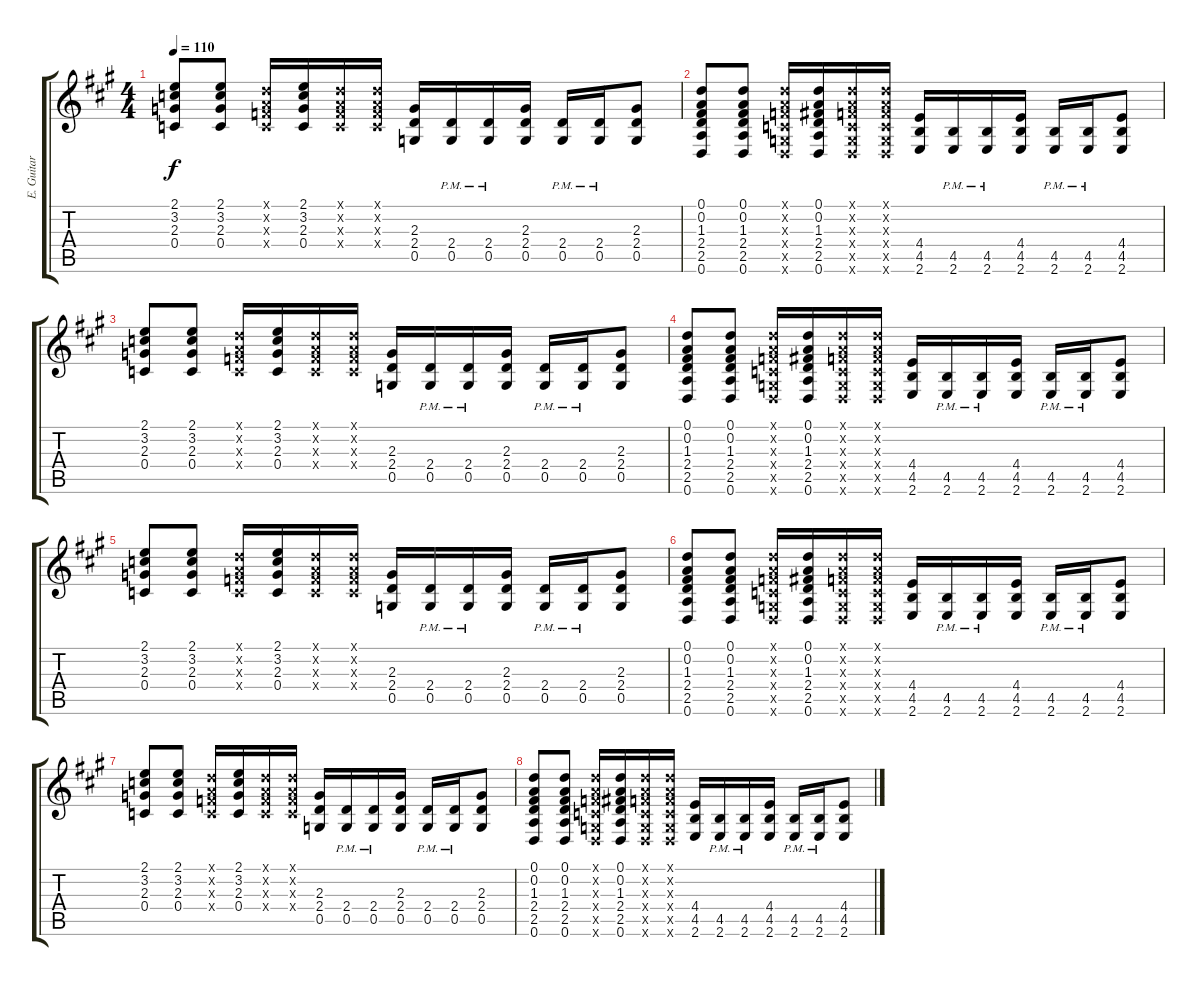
\track ("E. Guitar II" "E. Guitar ") {instrument overdrivenguitar}
\staff {score tabs}
\tuning (D4 A3 F3 C3 G2 D2) {hide}
\ts (4 4)
\tempo 110
\clef g2
\ks a
(2.1 3.2 2.3 0.4).8{dy f} (2.1 3.2 2.3 0.4).8 (0.1{x} 0.2{x} 0.3{x} 0.4{x}).16 (2.1 3.2 2.3 0.4).16 (0.1{x} 0.2{x} 0.3{x} 0.4{x}).16 (0.1{x} 0.2{x} 0.3{x} 0.4{x}).16 (2.3 2.4 0.5).16 (2.4{pm} 0.5{pm}).16 (2.4{pm} 0.5{pm}).16 (2.3 2.4 0.5).16 (2.4{pm} 0.5{pm}).16 (2.4{pm} 0.5{pm}).16 (2.3 2.4 0.5).8 |
(0.1 0.2 1.3 2.4 2.5 0.6).8 (0.1 0.2 1.3 2.4 2.5 0.6).8 (0.1{x} 0.2{x} 0.3{x} 0.4{x} 0.5{x} 0.6{x}).16 (0.1 0.2 1.3 2.4 2.5 0.6).16 (0.1{x} 0.2{x} 0.3{x} 0.4{x} 0.5{x} 0.6{x}).16 (0.1{x} 0.2{x} 0.3{x} 0.4{x} 0.5{x} 0.6{x}).16 (4.4 4.5 2.6).16 (4.5{pm} 2.6{pm}).16 (4.5{pm} 2.6{pm}).16 (4.4 4.5 2.6).16 (4.5{pm} 2.6{pm}).16 (4.5{pm} 2.6{pm}).16 (4.4 4.5 2.6).8 |
(2.1 3.2 2.3 0.4).8 (2.1 3.2 2.3 0.4).8 (0.1{x} 0.2{x} 0.3{x} 0.4{x}).16 (2.1 3.2 2.3 0.4).16 (0.1{x} 0.2{x} 0.3{x} 0.4{x}).16 (0.1{x} 0.2{x} 0.3{x} 0.4{x}).16 (2.3 2.4 0.5).16 (2.4{pm} 0.5{pm}).16 (2.4{pm} 0.5{pm}).16 (2.3 2.4 0.5).16 (2.4{pm} 0.5{pm}).16 (2.4{pm} 0.5{pm}).16 (2.3 2.4 0.5).8 |
(0.1 0.2 1.3 2.4 2.5 0.6).8 (0.1 0.2 1.3 2.4 2.5 0.6).8 (0.1{x} 0.2{x} 0.3{x} 0.4{x} 0.5{x} 0.6{x}).16 (0.1 0.2 1.3 2.4 2.5 0.6).16 (0.1{x} 0.2{x} 0.3{x} 0.4{x} 0.5{x} 0.6{x}).16 (0.1{x} 0.2{x} 0.3{x} 0.4{x} 0.5{x} 0.6{x}).16 (4.4 4.5 2.6).16 (4.5{pm} 2.6{pm}).16 (4.5{pm} 2.6{pm}).16 (4.4 4.5 2.6).16 (4.5{pm} 2.6{pm}).16 (4.5{pm} 2.6{pm}).16 (4.4 4.5 2.6).8 |
(2.1 3.2 2.3 0.4).8 (2.1 3.2 2.3 0.4).8 (0.1{x} 0.2{x} 0.3{x} 0.4{x}).16 (2.1 3.2 2.3 0.4).16 (0.1{x} 0.2{x} 0.3{x} 0.4{x}).16 (0.1{x} 0.2{x} 0.3{x} 0.4{x}).16 (2.3 2.4 0.5).16 (2.4{pm} 0.5{pm}).16 (2.4{pm} 0.5{pm}).16 (2.3 2.4 0.5).16 (2.4{pm} 0.5{pm}).16 (2.4{pm} 0.5{pm}).16 (2.3 2.4 0.5).8 |
(0.1 0.2 1.3 2.4 2.5 0.6).8 (0.1 0.2 1.3 2.4 2.5 0.6).8 (0.1{x} 0.2{x} 0.3{x} 0.4{x} 0.5{x} 0.6{x}).16 (0.1 0.2 1.3 2.4 2.5 0.6).16 (0.1{x} 0.2{x} 0.3{x} 0.4{x} 0.5{x} 0.6{x}).16 (0.1{x} 0.2{x} 0.3{x} 0.4{x} 0.5{x} 0.6{x}).16 (4.4 4.5 2.6).16 (4.5{pm} 2.6{pm}).16 (4.5{pm} 2.6{pm}).16 (4.4 4.5 2.6).16 (4.5{pm} 2.6{pm}).16 (4.5{pm} 2.6{pm}).16 (4.4 4.5 2.6).8 |
(2.1 3.2 2.3 0.4).8 (2.1 3.2 2.3 0.4).8 (0.1{x} 0.2{x} 0.3{x} 0.4{x}).16 (2.1 3.2 2.3 0.4).16 (0.1{x} 0.2{x} 0.3{x} 0.4{x}).16 (0.1{x} 0.2{x} 0.3{x} 0.4{x}).16 (2.3 2.4 0.5).16 (2.4{pm} 0.5{pm}).16 (2.4{pm} 0.5{pm}).16 (2.3 2.4 0.5).16 (2.4{pm} 0.5{pm}).16 (2.4{pm} 0.5{pm}).16 (2.3 2.4 0.5).8 |
(0.1 0.2 1.3 2.4 2.5 0.6).8 (0.1 0.2 1.3 2.4 2.5 0.6).8 (0.1{x} 0.2{x} 0.3{x} 0.4{x} 0.5{x} 0.6{x}).16 (0.1 0.2 1.3 2.4 2.5 0.6).16 (0.1{x} 0.2{x} 0.3{x} 0.4{x} 0.5{x} 0.6{x}).16 (0.1{x} 0.2{x} 0.3{x} 0.4{x} 0.5{x} 0.6{x}).16 (4.4 4.5 2.6).16 (4.5{pm} 2.6{pm}).16 (4.5{pm} 2.6{pm}).16 (4.4 4.5 2.6).16 (4.5{pm} 2.6{pm}).16 (4.5{pm} 2.6{pm}).16 (4.4 4.5 2.6).8
